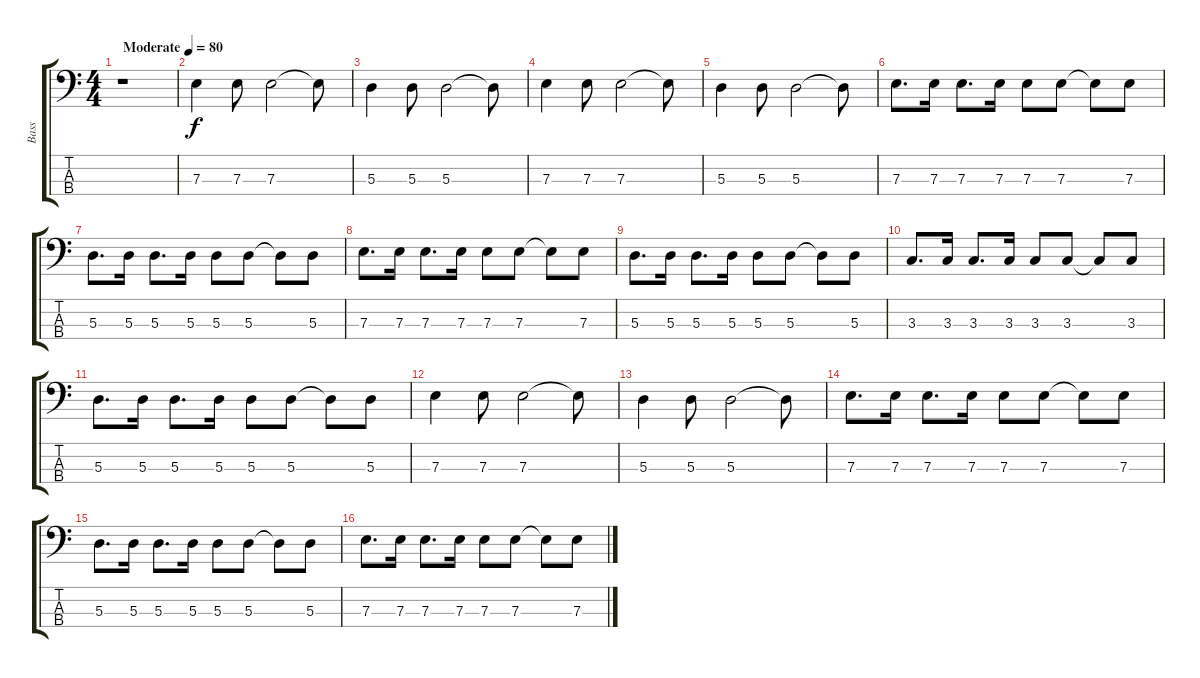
\track ("Bass" "Bass") {instrument electricbasspick}
\staff {score tabs}
\tuning (G2 D2 A1 E1) {hide}
\ts (4 4)
\tempo (80 "Moderate")
\clef f4
\ks c
r.1{dy f instrument electricbasspick} |
7.3.4 7.3.8 7.3.2 7.3{t}.8 |
5.3.4 5.3.8 5.3.2 5.3{t}.8 |
7.3.4 7.3.8 7.3.2 7.3{t}.8 |
5.3.4 5.3.8 5.3.2 5.3{t}.8 |
7.3.8{d} 7.3.16 7.3.8{d} 7.3.16 7.3.8 7.3.8 7.3{t}.8 7.3.8 |
5.3.8{d} 5.3.16 5.3.8{d} 5.3.16 5.3.8 5.3.8 5.3{t}.8 5.3.8 |
7.3.8{d} 7.3.16 7.3.8{d} 7.3.16 7.3.8 7.3.8 7.3{t}.8 7.3.8 |
5.3.8{d} 5.3.16 5.3.8{d} 5.3.16 5.3.8 5.3.8 5.3{t}.8 5.3.8 |
3.3.8{d} 3.3.16 3.3.8{d} 3.3.16 3.3.8 3.3.8 3.3{t}.8 3.3.8 |
5.3.8{d} 5.3.16 5.3.8{d} 5.3.16 5.3.8 5.3.8 5.3{t}.8 5.3.8 |
7.3.4 7.3.8 7.3.2 7.3{t}.8 |
5.3.4 5.3.8 5.3.2 5.3{t}.8 |
7.3.8{d} 7.3.16 7.3.8{d} 7.3.16 7.3.8 7.3.8 7.3{t}.8 7.3.8 |
5.3.8{d} 5.3.16 5.3.8{d} 5.3.16 5.3.8 5.3.8 5.3{t}.8 5.3.8 |
7.3.8{d} 7.3.16 7.3.8{d} 7.3.16 7.3.8 7.3.8 7.3{t}.8 7.3.8
